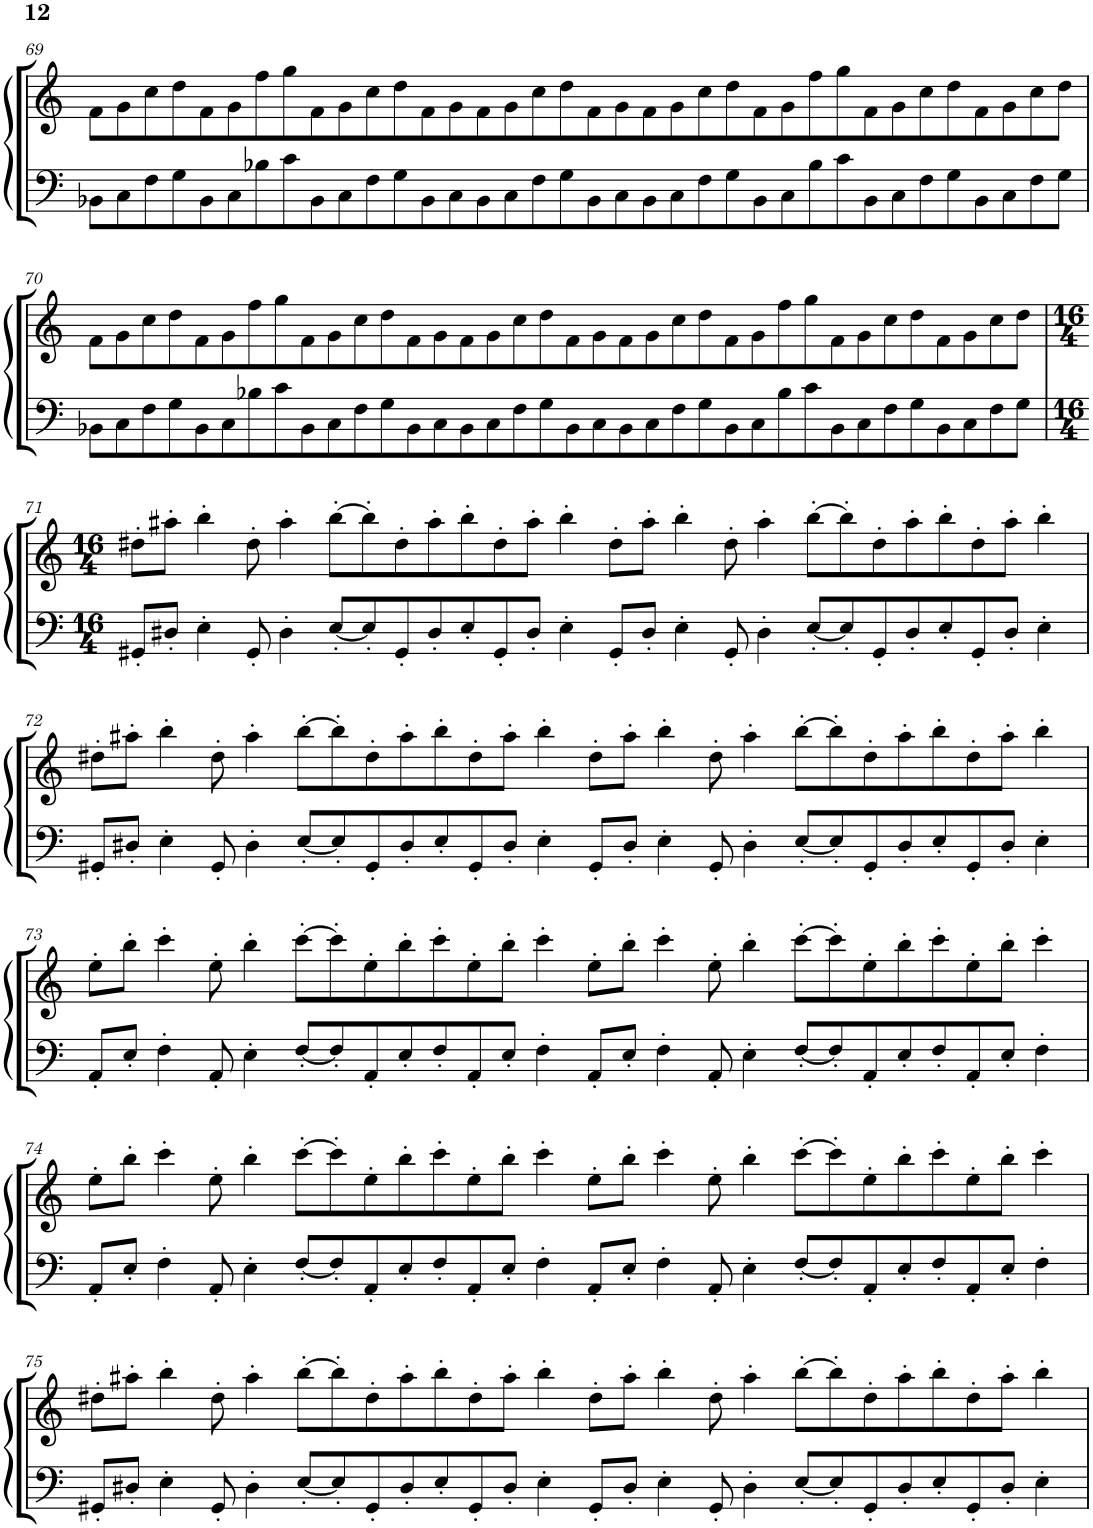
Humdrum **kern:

**kern	**kern
*part1	*part1
*staff2	*staff1
*I"Marimba	*
*I'Mrm.	*
!!LO:PB:g=z
*clefF4	*clefG2
*k[]	*k[]
*M18/4	*M18/4
=69	=69
8BB-X\L	8f\L
8C\	8g\
8F\	8cc\
8G\	8dd\
8BB-\	8f\
8C\	8g\
8B-X\	8ff\
8c\	8gg\
8BB-\	8f\
8C\	8g\
8F\	8cc\
8G\	8dd\
8BB-\	8f\
8C\	8g\
8BB-\	8f\
8C\	8g\
8F\	8cc\
8G\	8dd\
8BB-\	8f\
8C\	8g\
8BB-\	8f\
8C\	8g\
8F\	8cc\
8G\	8dd\
8BB-\	8f\
8C\	8g\
8B-\	8ff\
8c\	8gg\
8BB-\	8f\
8C\	8g\
8F\	8cc\
8G\	8dd\
8BB-\	8f\
8C\	8g\
8F\	8cc\
8G\J	8dd\J
!!LO:LB:g=z
=70	=70
8BB-X\L	8f\L
8C\	8g\
8F\	8cc\
8G\	8dd\
8BB-\	8f\
8C\	8g\
8B-X\	8ff\
8c\	8gg\
8BB-\	8f\
8C\	8g\
8F\	8cc\
8G\	8dd\
8BB-\	8f\
8C\	8g\
8BB-\	8f\
8C\	8g\
8F\	8cc\
8G\	8dd\
8BB-\	8f\
8C\	8g\
8BB-\	8f\
8C\	8g\
8F\	8cc\
8G\	8dd\
8BB-\	8f\
8C\	8g\
8B-\	8ff\
8c\	8gg\
8BB-\	8f\
8C\	8g\
8F\	8cc\
8G\	8dd\
8BB-\	8f\
8C\	8g\
8F\	8cc\
8G\J	8dd\J
!!LO:LB:g=z
=71	=71
*M16/4	*M16/4
8GG#X'/L	8dd#X'\L
8D#X'/J	8aa#X'\J
4E'\	4bb'\
8GG#'/	8dd#'\
4D#'\	4aa#'\
[8E'/L	[8bb'\L
8E'/]	8bb'\]
8GG#'/	8dd#'\
8D#'/	8aa#'\
8E'/	8bb'\
8GG#'/	8dd#'\
8D#'/J	8aa#'\J
4E'\	4bb'\
8GG#'/L	8dd#'\L
8D#'/J	8aa#'\J
4E'\	4bb'\
8GG#'/	8dd#'\
4D#'\	4aa#'\
[8E'/L	[8bb'\L
8E'/]	8bb'\]
8GG#'/	8dd#'\
8D#'/	8aa#'\
8E'/	8bb'\
8GG#'/	8dd#'\
8D#'/J	8aa#'\J
4E'\	4bb'\
!!LO:LB:g=z
=72	=72
8GG#X'/L	8dd#X'\L
8D#X'/J	8aa#X'\J
4E'\	4bb'\
8GG#'/	8dd#'\
4D#'\	4aa#'\
[8E'/L	[8bb'\L
8E'/]	8bb'\]
8GG#'/	8dd#'\
8D#'/	8aa#'\
8E'/	8bb'\
8GG#'/	8dd#'\
8D#'/J	8aa#'\J
4E'\	4bb'\
8GG#'/L	8dd#'\L
8D#'/J	8aa#'\J
4E'\	4bb'\
8GG#'/	8dd#'\
4D#'\	4aa#'\
[8E'/L	[8bb'\L
8E'/]	8bb'\]
8GG#'/	8dd#'\
8D#'/	8aa#'\
8E'/	8bb'\
8GG#'/	8dd#'\
8D#'/J	8aa#'\J
4E'\	4bb'\
!!LO:LB:g=z
=73	=73
8AA'/L	8ee'\L
8E'/J	8bb'\J
4F'\	4ccc'\
8AA'/	8ee'\
4E'\	4bb'\
[8F'/L	[8ccc'\L
8F'/]	8ccc'\]
8AA'/	8ee'\
8E'/	8bb'\
8F'/	8ccc'\
8AA'/	8ee'\
8E'/J	8bb'\J
4F'\	4ccc'\
8AA'/L	8ee'\L
8E'/J	8bb'\J
4F'\	4ccc'\
8AA'/	8ee'\
4E'\	4bb'\
[8F'/L	[8ccc'\L
8F'/]	8ccc'\]
8AA'/	8ee'\
8E'/	8bb'\
8F'/	8ccc'\
8AA'/	8ee'\
8E'/J	8bb'\J
4F'\	4ccc'\
!!LO:LB:g=z
=74	=74
8AA'/L	8ee'\L
8E'/J	8bb'\J
4F'\	4ccc'\
8AA'/	8ee'\
4E'\	4bb'\
[8F'/L	[8ccc'\L
8F'/]	8ccc'\]
8AA'/	8ee'\
8E'/	8bb'\
8F'/	8ccc'\
8AA'/	8ee'\
8E'/J	8bb'\J
4F'\	4ccc'\
8AA'/L	8ee'\L
8E'/J	8bb'\J
4F'\	4ccc'\
8AA'/	8ee'\
4E'\	4bb'\
[8F'/L	[8ccc'\L
8F'/]	8ccc'\]
8AA'/	8ee'\
8E'/	8bb'\
8F'/	8ccc'\
8AA'/	8ee'\
8E'/J	8bb'\J
4F'\	4ccc'\
!!LO:LB:g=z
=75	=75
8GG#X'/L	8dd#X'\L
8D#X'/J	8aa#X'\J
4E'\	4bb'\
8GG#'/	8dd#'\
4D#'\	4aa#'\
[8E'/L	[8bb'\L
8E'/]	8bb'\]
8GG#'/	8dd#'\
8D#'/	8aa#'\
8E'/	8bb'\
8GG#'/	8dd#'\
8D#'/J	8aa#'\J
4E'\	4bb'\
8GG#'/L	8dd#'\L
8D#'/J	8aa#'\J
4E'\	4bb'\
8GG#'/	8dd#'\
4D#'\	4aa#'\
[8E'/L	[8bb'\L
8E'/]	8bb'\]
8GG#'/	8dd#'\
8D#'/	8aa#'\
8E'/	8bb'\
8GG#'/	8dd#'\
8D#'/J	8aa#'\J
4E'\	4bb'\
=	=
*-	*-
